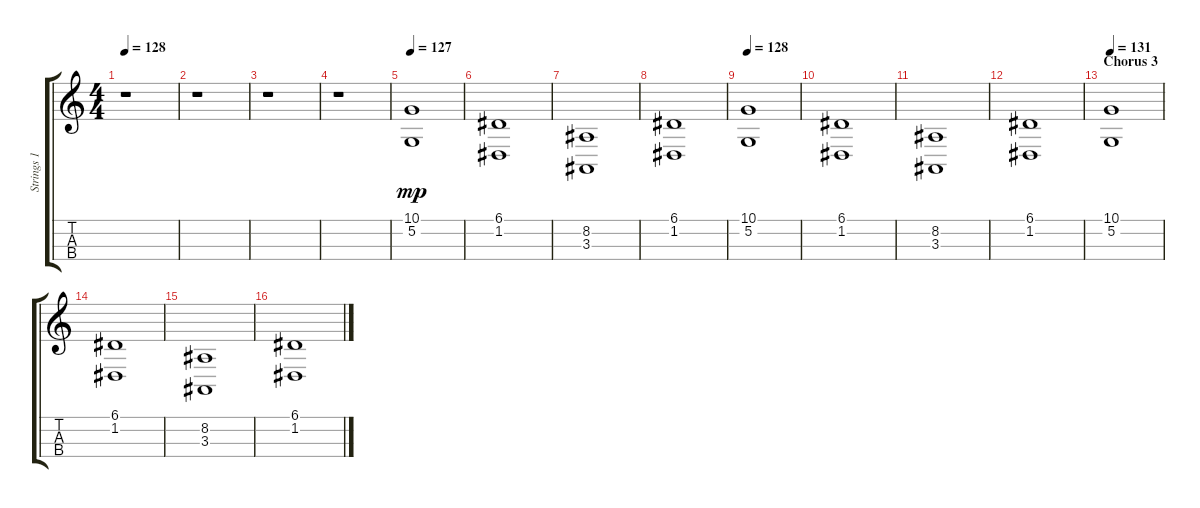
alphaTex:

\track ("Strings 1" "Strings 1") {instrument cello}
\staff {score tabs}
\tuning (A3 D3 G2 C2) {hide}
\ts (4 4)
\tempo 128
\clef g2
\ks c
r.1{dy mp} |
r.1 |
r.1 |
r.1 |
\tempo 127
(10.1 5.2).1 |
(6.1 1.2).1 |
(8.2 3.3).1 |
(6.1 1.2).1 |
\tempo 128
(10.1 5.2).1 |
(6.1 1.2).1 |
(8.2 3.3).1 |
(6.1 1.2).1 |
\section ("" "Chorus 3")
\tempo 131
(10.1 5.2).1 |
(6.1 1.2).1 |
(8.2 3.3).1 |
(6.1 1.2).1
